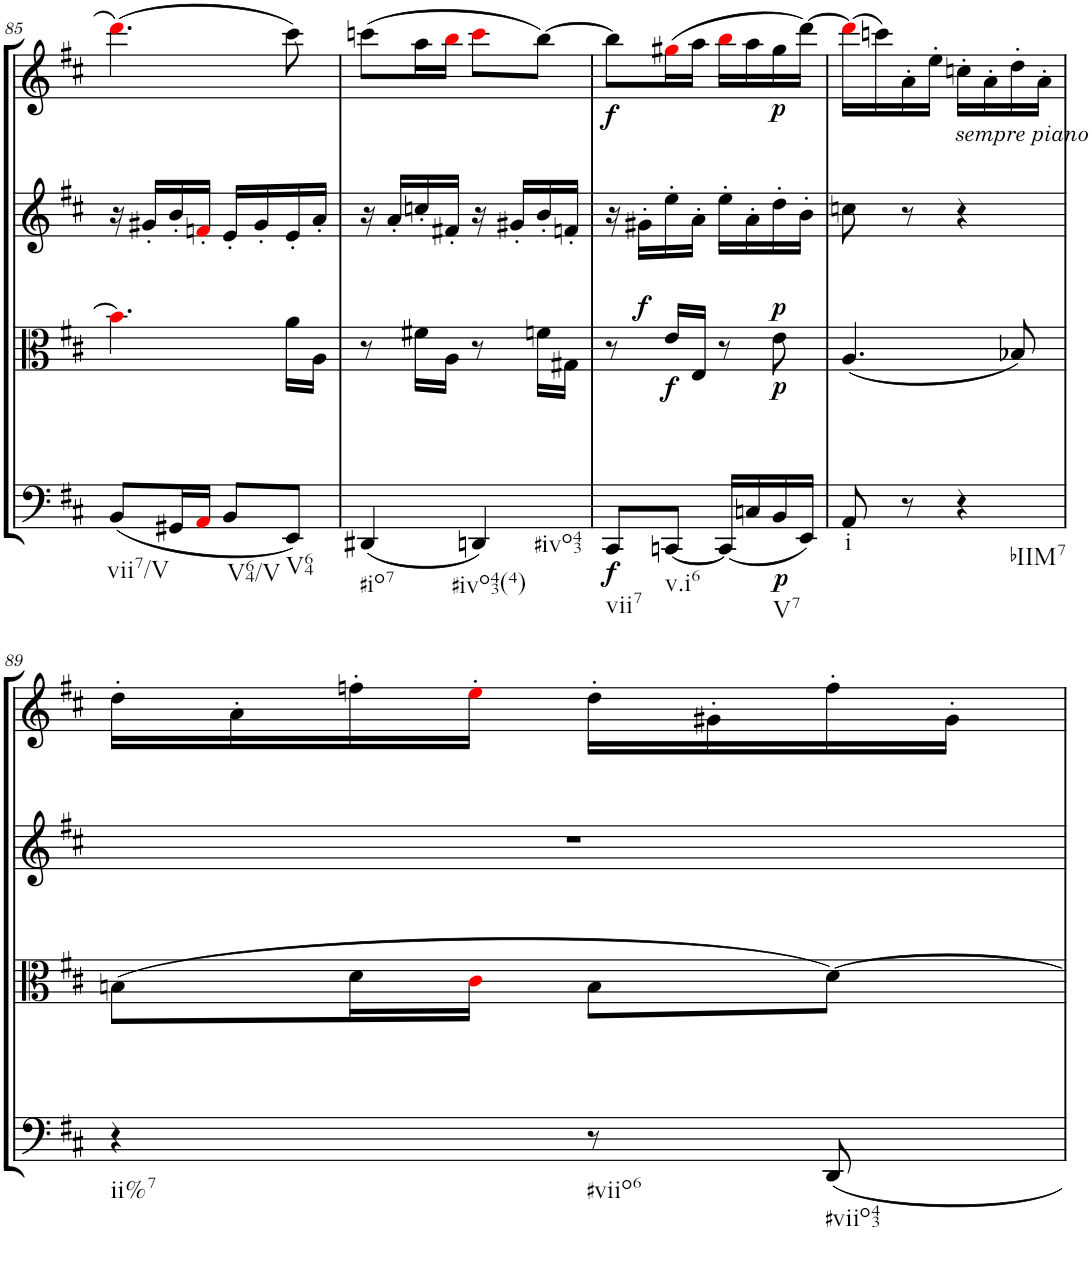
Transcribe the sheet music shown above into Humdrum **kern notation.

**kern	**dynam	**kern	**dynam	**kern	**kern	**dynam
*part4	*part4	*part3	*part3	*part2	*part1	*part1
*staff4	*staff4	*staff3	*staff3	*staff2	*staff1	*staff1
*I"Cello	*	*I"Viola	*	*I"2nd Violin	*I"1st Violin	*
*	*	*I'Vla	*	*I'Vln	*I'Vln	*
!!LO:PB:g=z
*clefF4	*	*clefC3	*	*clefG2	*clefG2	*
*k[f#c#]	*	*k[f#c#]	*	*k[f#c#]	*k[f#c#]	*
*M2/4	*	*M2/4	*	*M2/4	*M2/4	*
=85	=85	=85	=85	=85	=85	=85
!LO:TX:b:t=vii7/V	!	!	!	!	!	!
(8BB/L	.	4.b-i\]	.	16r	(4.dddi\	.
.	.	.	.	16g#X'/LL	.	.
16GG#X/L	.	.	.	16b'/	.	.
16AAi/JJ	.	.	.	16fn'i/JJ	.	.
!LO:TX:b:t=V64/V	!	!	!	!	!	!
8BB/L	.	.	.	16e'/LL	.	.
.	.	.	.	16g#'/	.	.
!LO:TX:b:t=V64	!	!	!	!	!	!
8EE/J)	.	16a\LL	.	16e'/	8ccc#\)	.
.	.	16A\JJ	.	16a'/JJ	.	.
=86	=86	=86	=86	=86	=86	=86
!LO:TX:b:t=#io7	!	!	!	!	!	!
(4DD#X/	.	8r	.	16r	(8cccn\L	.
.	.	.	.	16a'/LL	.	.
.	.	16f#X\LL	.	16ccn'/	16aa\L	.
.	.	16A\JJ	.	16f#X'/JJ	16bbi\JJ	.
!LO:TX:b:t=#ivo43(4)	!	!	!	!	!	!
!LO:TX:b:t=#ivo43	!	!	!	!	!	!
4DDn/)	.	8r	.	16r	8ccci\L	.
.	.	.	.	16g#X'/LL	.	.
.	.	16fn\LL	.	16b'/	[8bb\J)	.
.	.	16G#X\JJ	.	16fn'/JJ	.	.
=87	=87	=87	=87	=87	=87	=87
!LO:TX:b:t=vii7	!	!	!	!	!	!
!	!LO:DY:b	!	!LO:DY:a	!	!	!LO:DY:b
8CC#/L	f	8r	f	16r	8bb\L]	f
.	.	.	.	16g#X'\LL	.	.
!LO:TX:b:t=v.i6	!	!	!	!	!	!
!	!	!	!LO:DY:b	!	!	!
[8CCn/J	.	16e/LL	f	16ee'\	(16gg#Xi\L	.
.	.	16E/JJ	.	16a'\JJ	16aa\JJ	.
(16CC/LL]	.	8r	.	16ee'\LL	16bbi\LL	.
16Cn/	.	.	.	16a'\	16aa\	.
!LO:TX:b:t=V7	!	!	!	!	!	!
!	!LO:DY:b	!	!LO:DY:b	!	!	!
!	!	!	!LO:DY:n=1:a	!	!	!LO:DY:b
16BB/	p	8e\	p p	16dd'\	16gg#\	p
16EE/JJ)	.	.	.	16b'\JJ	[16ddd\JJ)	.
=88	=88	=88	=88	=88	=88	=88
!LO:TX:b:t=i	!	!	!	!	!	!
8AA/	.	(4.A/	.	8ccn\	(16dddi\LL]	.
.	.	.	.	.	16cccn\)	.
8r	.	.	.	8r	16a'\	.
.	.	.	.	.	16ee'\JJ	.
!LO:TX:b:t=bIIM7	!	!	!	!	!	!
4r	.	.	.	4r	16ccn'\LL	.
!	!	!	!	!	!LO:TX:b:i:t=sempre piano	!
.	.	.	.	.	16a'\	.
.	.	8B-X/)	.	.	16dd'\	.
.	.	.	.	.	16a'\JJ	.
!!LO:LB:g=z
=89	=89	=89	=89	=89	=89	=89
!LO:TX:b:t=ii%7	!	!	!	!	!	!
4r	.	(8Bn\L	.	2r	16dd'\LL	.
.	.	.	.	.	16a'\	.
.	.	16d\L	.	.	16ffn'\	.
.	.	16c#i\JJ	.	.	16ee'i\JJ	.
!LO:TX:b:t=#viio6	!	!	!	!	!	!
8r	.	8B\L	.	.	16dd'\LL	.
.	.	.	.	.	16g#X'\	.
!LO:TX:b:t=#viio43	!	!	!	!	!	!
8DD/	.	[8d\J)	.	.	16ff'\	.
.	.	.	.	.	16g#'\JJ	.
=	=	=	=	=	=	=
*-	*-	*-	*-	*-	*-	*-
